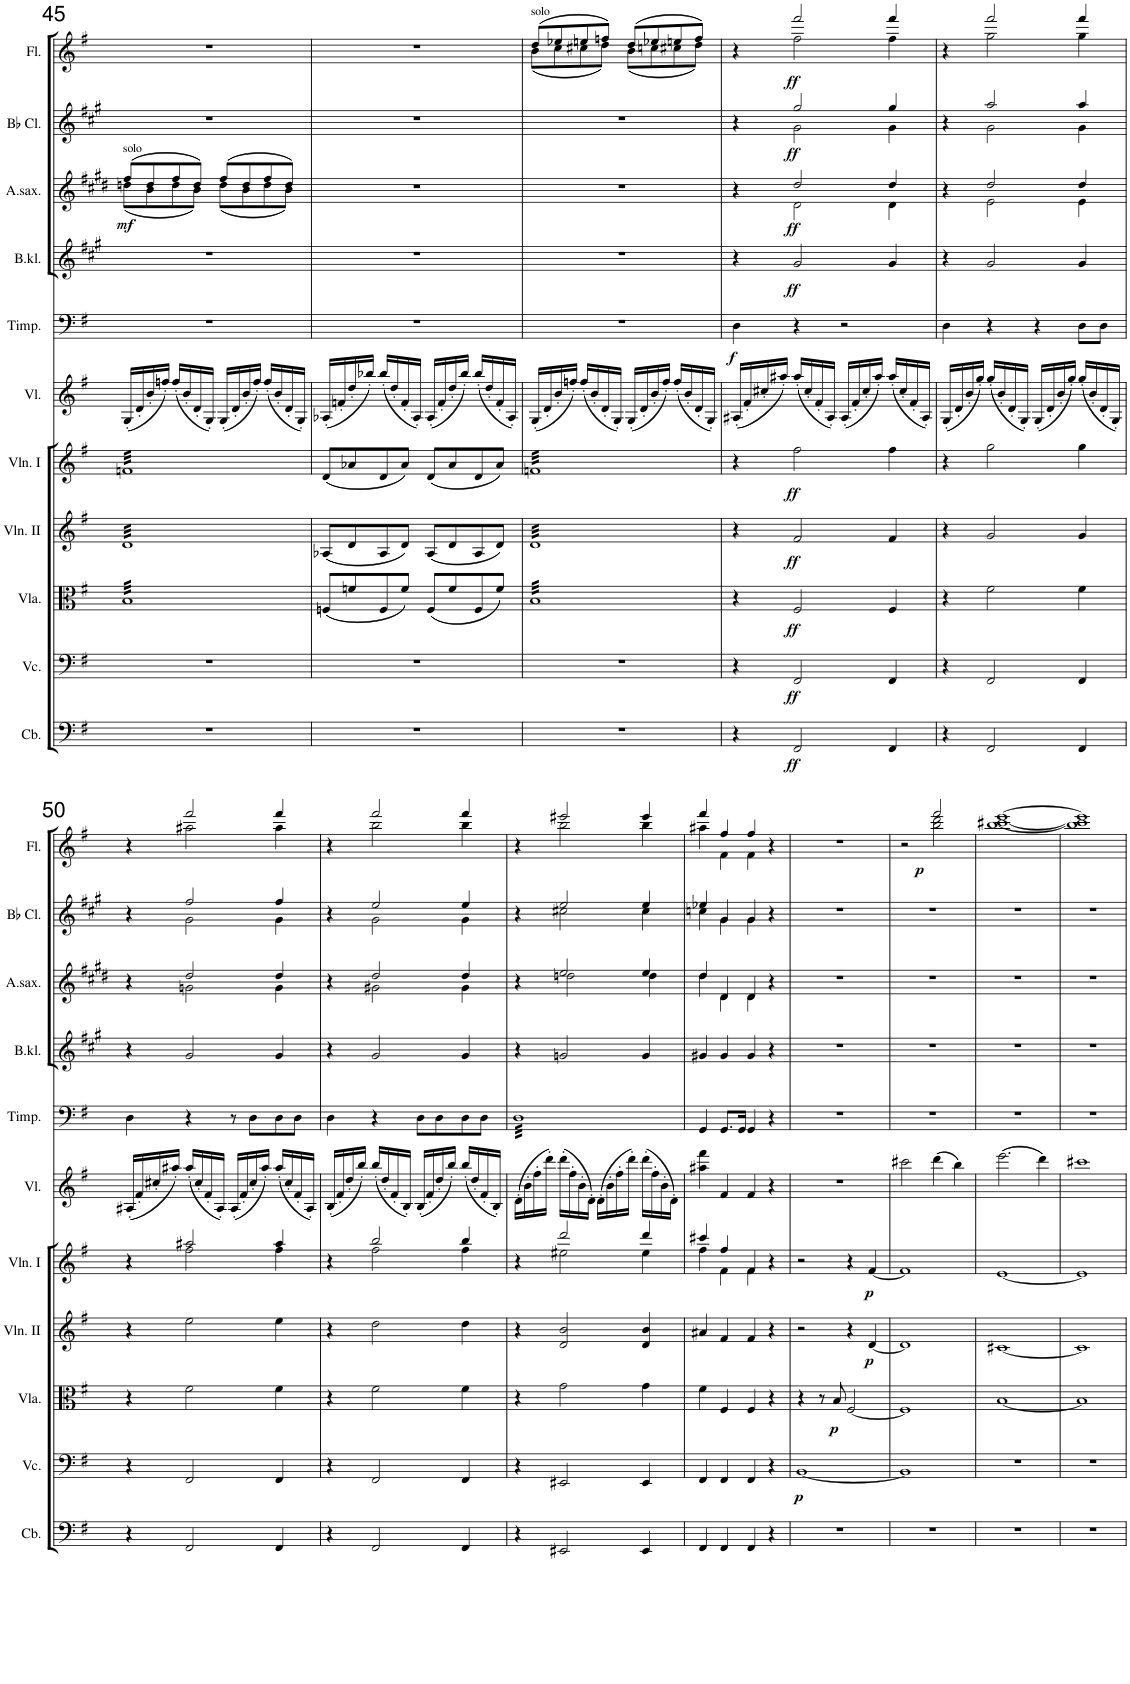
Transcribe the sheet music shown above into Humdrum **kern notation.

**kern	**dynam	**kern	**dynam	**kern	**dynam	**kern	**dynam	**kern	**dynam	**kern	**kern	**dynam	**kern	**dynam	**kern	**dynam	**kern	**dynam	**kern	**dynam
*part11	*part11	*part10	*part10	*part9	*part9	*part8	*part8	*part7	*part7	*part6	*part5	*part5	*part4	*part4	*part3	*part3	*part2	*part2	*part1	*part1
*staff11	*staff11	*staff10	*staff10	*staff9	*staff9	*staff8	*staff8	*staff7	*staff7	*staff6	*staff5	*staff5	*staff4	*staff4	*staff3	*staff3	*staff2	*staff2	*staff1	*staff1
*I"Contrabasses	*	*I"Violoncellos	*	*I"Violas	*	*I"Violins II	*	*I"Violins I	*	*I"Violine	*I"Timpani	*	*I"Bassklarinette	*	*I"Altsaxophon	*	*I"Clarinets in Bb	*	*I"Flutes	*
*I'Cb.	*	*I'Vc.	*	*I'Vla.	*	*I'Vln. II	*	*I'Vln. I	*	*I'Vl.	*I'Timp.	*	*I'B.kl.	*	*I'A.sax.	*	*	*	*I'Fl.	*
!!LO:PB:g=z
*clefF4	*	*clefF4	*	*clefC3	*	*clefG2	*	*clefG2	*	*clefG2	*clefF4	*	*clefG2	*	*clefG2	*	*clefG2	*	*clefG2	*
*Trd7c12	*	*	*	*	*	*	*	*	*	*	*	*	*Trd8c14	*	*Trd5c9	*	*Trd1c2	*	*	*
*k[f#]	*	*k[f#]	*	*k[f#]	*	*k[f#]	*	*k[f#]	*	*k[f#]	*k[f#]	*	*k[f#c#g#]	*	*k[f#c#g#d#]	*	*k[f#c#g#]	*	*k[f#]	*
*M4/4	*	*M4/4	*	*M4/4	*	*M4/4	*	*M4/4	*	*M4/4	*M4/4	*	*M4/4	*	*M4/4	*	*M4/4	*	*M4/4	*
*met(c)	*	*met(c)	*	*met(c)	*	*met(c)	*	*met(c)	*	*met(c)	*met(c)	*	*met(c)	*	*met(c)	*	*met(c)	*	*met(c)	*
=45	=45	=45	=45	=45	=45	=45	=45	=45	=45	=45	=45	=45	=45	=45	=45	=45	=45	=45	=45	=45
*	*	*	*	*	*	*	*	*	*	*	*	*	*	*	*^	*	*	*	*	*
!	!	!	!	!	!	!	!	!	!	!	!	!	!	!	!LO:TX:a:t=solo	!	!	!	!	!	!
!	!	!	!	!	!	!	!	!	!	!	!	!	!	!	!	!	!LO:DY:b	!	!	!	!
*	*	*	*	*tremolo	*	*	*	*	*	*	*	*	*	*	*	*	*	*	*	*	*
*	*	*	*	*	*	*tremolo	*	*	*	*	*	*	*	*	*	*	*	*	*	*	*
*	*	*	*	*	*	*	*	*tremolo	*	*	*	*	*	*	*	*	*	*	*	*	*
1r	.	1r	.	32BLLL	.	32dLLL	.	32fnLLL	.	(16G'/LL	1r	.	1r	.	(8ff#/L	(8ddn\L	mf	1r	.	1r	.
.	.	.	.	32B	.	32d	.	32fn	.	.	.	.	.	.	.	.	.	.	.	.	.
.	.	.	.	32B	.	32d	.	32fn	.	16d'/	.	.	.	.	.	.	.	.	.	.	.
.	.	.	.	32B	.	32d	.	32fn	.	.	.	.	.	.	.	.	.	.	.	.	.
.	.	.	.	32B	.	32d	.	32fn	.	16b'/	.	.	.	.	8dd/	8b\	.	.	.	.	.
.	.	.	.	32B	.	32d	.	32fn	.	.	.	.	.	.	.	.	.	.	.	.	.
.	.	.	.	32B	.	32d	.	32fn	.	16ffn'/JJ)	.	.	.	.	.	.	.	.	.	.	.
.	.	.	.	32B	.	32d	.	32fn	.	.	.	.	.	.	.	.	.	.	.	.	.
.	.	.	.	32B	.	32d	.	32fn	.	(16ff'/LL	.	.	.	.	8ff#/	8dd\	.	.	.	.	.
.	.	.	.	32B	.	32d	.	32fn	.	.	.	.	.	.	.	.	.	.	.	.	.
.	.	.	.	32B	.	32d	.	32fn	.	16b'/	.	.	.	.	.	.	.	.	.	.	.
.	.	.	.	32B	.	32d	.	32fn	.	.	.	.	.	.	.	.	.	.	.	.	.
.	.	.	.	32B	.	32d	.	32fn	.	16d'/	.	.	.	.	8dd/J)	8b\J)	.	.	.	.	.
.	.	.	.	32B	.	32d	.	32fn	.	.	.	.	.	.	.	.	.	.	.	.	.
.	.	.	.	32B	.	32d	.	32fn	.	16G'/JJ)	.	.	.	.	.	.	.	.	.	.	.
.	.	.	.	32B	.	32d	.	32fn	.	.	.	.	.	.	.	.	.	.	.	.	.
.	.	.	.	32B	.	32d	.	32fn	.	(16G'/LL	.	.	.	.	(8ff#/L	(8dd\L	.	.	.	.	.
.	.	.	.	32B	.	32d	.	32fn	.	.	.	.	.	.	.	.	.	.	.	.	.
.	.	.	.	32B	.	32d	.	32fn	.	16d'/	.	.	.	.	.	.	.	.	.	.	.
.	.	.	.	32B	.	32d	.	32fn	.	.	.	.	.	.	.	.	.	.	.	.	.
.	.	.	.	32B	.	32d	.	32fn	.	16b'/	.	.	.	.	8dd/	8b\	.	.	.	.	.
.	.	.	.	32B	.	32d	.	32fn	.	.	.	.	.	.	.	.	.	.	.	.	.
.	.	.	.	32B	.	32d	.	32fn	.	16ff'/JJ)	.	.	.	.	.	.	.	.	.	.	.
.	.	.	.	32B	.	32d	.	32fn	.	.	.	.	.	.	.	.	.	.	.	.	.
.	.	.	.	32B	.	32d	.	32fn	.	(16ff'/LL	.	.	.	.	8ff#/	8dd\	.	.	.	.	.
.	.	.	.	32B	.	32d	.	32fn	.	.	.	.	.	.	.	.	.	.	.	.	.
.	.	.	.	32B	.	32d	.	32fn	.	16b'/	.	.	.	.	.	.	.	.	.	.	.
.	.	.	.	32B	.	32d	.	32fn	.	.	.	.	.	.	.	.	.	.	.	.	.
.	.	.	.	32B	.	32d	.	32fn	.	16d'/	.	.	.	.	8dd/J)	8b\J)	.	.	.	.	.
.	.	.	.	32B	.	32d	.	32fn	.	.	.	.	.	.	.	.	.	.	.	.	.
.	.	.	.	32B	.	32d	.	32fn	.	16G'/JJ)	.	.	.	.	.	.	.	.	.	.	.
.	.	.	.	32BJJJ	.	32dJJJ	.	32fnJJJ	.	.	.	.	.	.	.	.	.	.	.	.	.
*	*	*	*	*	*	*	*	*Xtremolo	*	*	*	*	*	*	*	*	*	*	*	*	*
*	*	*	*	*	*	*Xtremolo	*	*	*	*	*	*	*	*	*	*	*	*	*	*	*
*	*	*	*	*Xtremolo	*	*	*	*	*	*	*	*	*	*	*	*	*	*	*	*	*
*	*	*	*	*	*	*	*	*	*	*	*	*	*	*	*v	*v	*	*	*	*	*
=46	=46	=46	=46	=46	=46	=46	=46	=46	=46	=46	=46	=46	=46	=46	=46	=46	=46	=46	=46	=46
1r	.	1r	.	(8Fn/L	.	(8A-X/L	.	(8d/L	.	(16A-X'/LL	1r	.	1r	.	1r	.	1r	.	1r	.
.	.	.	.	.	.	.	.	.	.	16fn'/	.	.	.	.	.	.	.	.	.	.
.	.	.	.	8fn/	.	8d/	.	8a-X/	.	16dd'/	.	.	.	.	.	.	.	.	.	.
.	.	.	.	.	.	.	.	.	.	16bb-X'/JJ)	.	.	.	.	.	.	.	.	.	.
.	.	.	.	8F/	.	8A-/	.	8d/	.	(16bb-'/LL	.	.	.	.	.	.	.	.	.	.
.	.	.	.	.	.	.	.	.	.	16dd'/	.	.	.	.	.	.	.	.	.	.
.	.	.	.	8f/J)	.	8d/J)	.	8a-/J)	.	16f'/	.	.	.	.	.	.	.	.	.	.
.	.	.	.	.	.	.	.	.	.	16A-'/JJ)	.	.	.	.	.	.	.	.	.	.
.	.	.	.	(8F/L	.	(8A-/L	.	(8d/L	.	(16A-'/LL	.	.	.	.	.	.	.	.	.	.
.	.	.	.	.	.	.	.	.	.	16f'/	.	.	.	.	.	.	.	.	.	.
.	.	.	.	8f/	.	8d/	.	8a-/	.	16dd'/	.	.	.	.	.	.	.	.	.	.
.	.	.	.	.	.	.	.	.	.	16bb-'/JJ)	.	.	.	.	.	.	.	.	.	.
.	.	.	.	8F/	.	8A-/	.	8d/	.	(16bb-'/LL	.	.	.	.	.	.	.	.	.	.
.	.	.	.	.	.	.	.	.	.	16dd'/	.	.	.	.	.	.	.	.	.	.
.	.	.	.	8f/J)	.	8d/J)	.	8a-/J)	.	16f'/	.	.	.	.	.	.	.	.	.	.
.	.	.	.	.	.	.	.	.	.	16A-'/JJ)	.	.	.	.	.	.	.	.	.	.
=47	=47	=47	=47	=47	=47	=47	=47	=47	=47	=47	=47	=47	=47	=47	=47	=47	=47	=47	=47	=47
*	*	*	*	*	*	*	*	*	*	*	*	*	*	*	*	*	*	*	*^	*
!	!	!	!	!	!	!	!	!	!	!	!	!	!	!	!	!	!	!	!LO:TX:a:t=solo	!	!
*	*	*	*	*tremolo	*	*	*	*	*	*	*	*	*	*	*	*	*	*	*	*	*
*	*	*	*	*	*	*tremolo	*	*	*	*	*	*	*	*	*	*	*	*	*	*	*
*	*	*	*	*	*	*	*	*tremolo	*	*	*	*	*	*	*	*	*	*	*	*	*
1r	.	1r	.	32BLLL	.	32dLLL	.	32fnLLL	.	(16G'/LL	1r	.	1r	.	1r	.	1r	.	(8dd/L	(8b\L	.
.	.	.	.	32B	.	32d	.	32fn	.	.	.	.	.	.	.	.	.	.	.	.	.
.	.	.	.	32B	.	32d	.	32fn	.	16d'/	.	.	.	.	.	.	.	.	.	.	.
.	.	.	.	32B	.	32d	.	32fn	.	.	.	.	.	.	.	.	.	.	.	.	.
.	.	.	.	32B	.	32d	.	32fn	.	16b'/	.	.	.	.	.	.	.	.	8ee-X/	8cc\	.
.	.	.	.	32B	.	32d	.	32fn	.	.	.	.	.	.	.	.	.	.	.	.	.
.	.	.	.	32B	.	32d	.	32fn	.	16ffn'/JJ)	.	.	.	.	.	.	.	.	.	.	.
.	.	.	.	32B	.	32d	.	32fn	.	.	.	.	.	.	.	.	.	.	.	.	.
.	.	.	.	32B	.	32d	.	32fn	.	(16ff'/LL	.	.	.	.	.	.	.	.	8een/	8cc#X\	.
.	.	.	.	32B	.	32d	.	32fn	.	.	.	.	.	.	.	.	.	.	.	.	.
.	.	.	.	32B	.	32d	.	32fn	.	16b'/	.	.	.	.	.	.	.	.	.	.	.
.	.	.	.	32B	.	32d	.	32fn	.	.	.	.	.	.	.	.	.	.	.	.	.
.	.	.	.	32B	.	32d	.	32fn	.	16d'/	.	.	.	.	.	.	.	.	8ffn/J)	8dd\J)	.
.	.	.	.	32B	.	32d	.	32fn	.	.	.	.	.	.	.	.	.	.	.	.	.
.	.	.	.	32B	.	32d	.	32fn	.	16G'/JJ)	.	.	.	.	.	.	.	.	.	.	.
.	.	.	.	32B	.	32d	.	32fn	.	.	.	.	.	.	.	.	.	.	.	.	.
.	.	.	.	32B	.	32d	.	32fn	.	(16G'/LL	.	.	.	.	.	.	.	.	(8dd/L	(8b\L	.
.	.	.	.	32B	.	32d	.	32fn	.	.	.	.	.	.	.	.	.	.	.	.	.
.	.	.	.	32B	.	32d	.	32fn	.	16d'/	.	.	.	.	.	.	.	.	.	.	.
.	.	.	.	32B	.	32d	.	32fn	.	.	.	.	.	.	.	.	.	.	.	.	.
.	.	.	.	32B	.	32d	.	32fn	.	16b'/	.	.	.	.	.	.	.	.	8ee-X/	8ccn\	.
.	.	.	.	32B	.	32d	.	32fn	.	.	.	.	.	.	.	.	.	.	.	.	.
.	.	.	.	32B	.	32d	.	32fn	.	16ff'/JJ)	.	.	.	.	.	.	.	.	.	.	.
.	.	.	.	32B	.	32d	.	32fn	.	.	.	.	.	.	.	.	.	.	.	.	.
.	.	.	.	32B	.	32d	.	32fn	.	(16ff'/LL	.	.	.	.	.	.	.	.	8een/	8cc#X\	.
.	.	.	.	32B	.	32d	.	32fn	.	.	.	.	.	.	.	.	.	.	.	.	.
.	.	.	.	32B	.	32d	.	32fn	.	16b'/	.	.	.	.	.	.	.	.	.	.	.
.	.	.	.	32B	.	32d	.	32fn	.	.	.	.	.	.	.	.	.	.	.	.	.
.	.	.	.	32B	.	32d	.	32fn	.	16d'/	.	.	.	.	.	.	.	.	8ff/J)	8dd\J)	.
.	.	.	.	32B	.	32d	.	32fn	.	.	.	.	.	.	.	.	.	.	.	.	.
.	.	.	.	32B	.	32d	.	32fn	.	16G'/JJ)	.	.	.	.	.	.	.	.	.	.	.
.	.	.	.	32BJJJ	.	32dJJJ	.	32fnJJJ	.	.	.	.	.	.	.	.	.	.	.	.	.
*	*	*	*	*	*	*	*	*Xtremolo	*	*	*	*	*	*	*	*	*	*	*	*	*
*	*	*	*	*	*	*Xtremolo	*	*	*	*	*	*	*	*	*	*	*	*	*	*	*
*	*	*	*	*Xtremolo	*	*	*	*	*	*	*	*	*	*	*	*	*	*	*	*	*
=48	=48	=48	=48	=48	=48	=48	=48	=48	=48	=48	=48	=48	=48	=48	=48	=48	=48	=48	=48	=48	=48
*	*	*	*	*	*	*	*	*	*	*	*	*	*	*	*^	*	*^	*	*	*	*
!	!	!	!	!	!	!	!	!	!	!	!	!LO:DY:b	!	!	!	!	!	!	!	!	!	!	!
4r	.	4r	.	4r	.	4r	.	4r	.	(16A#X'/LL	4D\	f	4r	.	4r	4ryy	.	4r	4ryy	.	4r	4ryy	.
.	.	.	.	.	.	.	.	.	.	16f#'/	.	.	.	.	.	.	.	.	.	.	.	.	.
.	.	.	.	.	.	.	.	.	.	16cc#X'/	.	.	.	.	.	.	.	.	.	.	.	.	.
.	.	.	.	.	.	.	.	.	.	16aa#X'/JJ)	.	.	.	.	.	.	.	.	.	.	.	.	.
!	!LO:DY:b	!	!LO:DY:b	!	!LO:DY:b	!	!LO:DY:b	!	!LO:DY:b	!	!	!	!	!LO:DY:b	!	!	!LO:DY:b	!	!	!LO:DY:b	!	!	!LO:DY:b
2FF#/	ff	2FF#/	ff	2F#/	ff	2f#/	ff	2ff#\	ff	(16aa#'/LL	4r	.	2g#/	ff	2dd#/	2d#\	ff	2gg#/	2g#\	ff	2fff#/	2ff#\	ff
.	.	.	.	.	.	.	.	.	.	16cc#'/	.	.	.	.	.	.	.	.	.	.	.	.	.
.	.	.	.	.	.	.	.	.	.	16f#'/	.	.	.	.	.	.	.	.	.	.	.	.	.
.	.	.	.	.	.	.	.	.	.	16A#'/JJ)	.	.	.	.	.	.	.	.	.	.	.	.	.
.	.	.	.	.	.	.	.	.	.	(16A#'/LL	2r	.	.	.	.	.	.	.	.	.	.	.	.
.	.	.	.	.	.	.	.	.	.	16f#'/	.	.	.	.	.	.	.	.	.	.	.	.	.
.	.	.	.	.	.	.	.	.	.	16cc#'/	.	.	.	.	.	.	.	.	.	.	.	.	.
.	.	.	.	.	.	.	.	.	.	16aa#'/JJ)	.	.	.	.	.	.	.	.	.	.	.	.	.
4FF#/	.	4FF#/	.	4F#/	.	4f#/	.	4ff#\	.	(16aa#'/LL	.	.	4g#/	.	4dd#/	4d#\	.	4gg#/	4g#\	.	4fff#/	4ff#\	.
.	.	.	.	.	.	.	.	.	.	16cc#'/	.	.	.	.	.	.	.	.	.	.	.	.	.
.	.	.	.	.	.	.	.	.	.	16f#'/	.	.	.	.	.	.	.	.	.	.	.	.	.
.	.	.	.	.	.	.	.	.	.	16A#'/JJ)	.	.	.	.	.	.	.	.	.	.	.	.	.
=49	=49	=49	=49	=49	=49	=49	=49	=49	=49	=49	=49	=49	=49	=49	=49	=49	=49	=49	=49	=49	=49	=49	=49
4r	.	4r	.	4r	.	4r	.	4r	.	(16G'/LL	4D\	.	4r	.	4r	4ryy	.	4r	4ryy	.	4r	4ryy	.
.	.	.	.	.	.	.	.	.	.	16d'/	.	.	.	.	.	.	.	.	.	.	.	.	.
.	.	.	.	.	.	.	.	.	.	16b'/	.	.	.	.	.	.	.	.	.	.	.	.	.
.	.	.	.	.	.	.	.	.	.	16gg'/JJ)	.	.	.	.	.	.	.	.	.	.	.	.	.
2FF#/	.	2FF#/	.	2f#\	.	2g/	.	2gg\	.	(16gg'/LL	4r	.	2g#/	.	2dd#/	2e\	.	2aa/	2g#\	.	2fff#/	2gg\	.
.	.	.	.	.	.	.	.	.	.	16b'/	.	.	.	.	.	.	.	.	.	.	.	.	.
.	.	.	.	.	.	.	.	.	.	16d'/	.	.	.	.	.	.	.	.	.	.	.	.	.
.	.	.	.	.	.	.	.	.	.	16G'/JJ)	.	.	.	.	.	.	.	.	.	.	.	.	.
.	.	.	.	.	.	.	.	.	.	(16G'/LL	4r	.	.	.	.	.	.	.	.	.	.	.	.
.	.	.	.	.	.	.	.	.	.	16d'/	.	.	.	.	.	.	.	.	.	.	.	.	.
.	.	.	.	.	.	.	.	.	.	16b'/	.	.	.	.	.	.	.	.	.	.	.	.	.
.	.	.	.	.	.	.	.	.	.	16gg'/JJ)	.	.	.	.	.	.	.	.	.	.	.	.	.
4FF#/	.	4FF#/	.	4f#\	.	4g/	.	4gg\	.	(16gg'/LL	8D\L	.	4g#/	.	4dd#/	4e\	.	4aa/	4g#\	.	4fff#/	4gg\	.
.	.	.	.	.	.	.	.	.	.	16b'/	.	.	.	.	.	.	.	.	.	.	.	.	.
.	.	.	.	.	.	.	.	.	.	16d'/	8D\J	.	.	.	.	.	.	.	.	.	.	.	.
.	.	.	.	.	.	.	.	.	.	16G'/JJ)	.	.	.	.	.	.	.	.	.	.	.	.	.
!!LO:LB:g=z	!!
=50	=50	=50	=50	=50	=50	=50	=50	=50	=50	=50	=50	=50	=50	=50	=50	=50	=50	=50	=50	=50	=50	=50	=50
*	*	*	*	*	*	*	*	*^	*	*	*	*	*	*	*	*	*	*	*	*	*	*	*
4r	.	4r	.	4r	.	4r	.	4r	4ryy	.	(16A#X'/LL	4D\	.	4r	.	4r	4ryy	.	4r	4ryy	.	4r	4ryy	.
.	.	.	.	.	.	.	.	.	.	.	16f#'/	.	.	.	.	.	.	.	.	.	.	.	.	.
.	.	.	.	.	.	.	.	.	.	.	16cc#X'/	.	.	.	.	.	.	.	.	.	.	.	.	.
.	.	.	.	.	.	.	.	.	.	.	16aa#X'/JJ)	.	.	.	.	.	.	.	.	.	.	.	.	.
2FF#/	.	2FF#/	.	2f#\	.	2ee\	.	2aa#X/	2ff#\	.	(16aa#'/LL	4r	.	2g#/	.	2dd#/	2gn\	.	2ff#/	2g#\	.	2fff#/	2aa#X\	.
.	.	.	.	.	.	.	.	.	.	.	16cc#'/	.	.	.	.	.	.	.	.	.	.	.	.	.
.	.	.	.	.	.	.	.	.	.	.	16f#'/	.	.	.	.	.	.	.	.	.	.	.	.	.
.	.	.	.	.	.	.	.	.	.	.	16A#'/JJ)	.	.	.	.	.	.	.	.	.	.	.	.	.
.	.	.	.	.	.	.	.	.	.	.	(16A#'/LL	8r	.	.	.	.	.	.	.	.	.	.	.	.
.	.	.	.	.	.	.	.	.	.	.	16f#'/	.	.	.	.	.	.	.	.	.	.	.	.	.
.	.	.	.	.	.	.	.	.	.	.	16cc#'/	8D\L	.	.	.	.	.	.	.	.	.	.	.	.
.	.	.	.	.	.	.	.	.	.	.	16aa#'/JJ)	.	.	.	.	.	.	.	.	.	.	.	.	.
4FF#/	.	4FF#/	.	4f#\	.	4ee\	.	4aa#/	4ff#\	.	(16aa#'/LL	8D\	.	4g#/	.	4dd#/	4g\	.	4ff#/	4g#\	.	4fff#/	4aa#\	.
.	.	.	.	.	.	.	.	.	.	.	16cc#'/	.	.	.	.	.	.	.	.	.	.	.	.	.
.	.	.	.	.	.	.	.	.	.	.	16f#'/	8D\J	.	.	.	.	.	.	.	.	.	.	.	.
.	.	.	.	.	.	.	.	.	.	.	16A#'/JJ)	.	.	.	.	.	.	.	.	.	.	.	.	.
=51	=51	=51	=51	=51	=51	=51	=51	=51	=51	=51	=51	=51	=51	=51	=51	=51	=51	=51	=51	=51	=51	=51	=51	=51
4r	.	4r	.	4r	.	4r	.	4r	4ryy	.	(16B'/LL	4D\	.	4r	.	4r	4ryy	.	4r	4ryy	.	4r	4ryy	.
.	.	.	.	.	.	.	.	.	.	.	16f#'/	.	.	.	.	.	.	.	.	.	.	.	.	.
.	.	.	.	.	.	.	.	.	.	.	16dd'/	.	.	.	.	.	.	.	.	.	.	.	.	.
.	.	.	.	.	.	.	.	.	.	.	16bb'/JJ)	.	.	.	.	.	.	.	.	.	.	.	.	.
2FF#/	.	2FF#/	.	2f#\	.	2dd\	.	2bb/	2ff#\	.	(16bb'/LL	4r	.	2g#/	.	2dd#/	2g#X\	.	2ee/	2g#\	.	2fff#/	2bb\	.
.	.	.	.	.	.	.	.	.	.	.	16dd'/	.	.	.	.	.	.	.	.	.	.	.	.	.
.	.	.	.	.	.	.	.	.	.	.	16f#'/	.	.	.	.	.	.	.	.	.	.	.	.	.
.	.	.	.	.	.	.	.	.	.	.	16B'/JJ)	.	.	.	.	.	.	.	.	.	.	.	.	.
.	.	.	.	.	.	.	.	.	.	.	(16B'/LL	8D\L	.	.	.	.	.	.	.	.	.	.	.	.
.	.	.	.	.	.	.	.	.	.	.	16f#'/	.	.	.	.	.	.	.	.	.	.	.	.	.
.	.	.	.	.	.	.	.	.	.	.	16dd'/	8D\	.	.	.	.	.	.	.	.	.	.	.	.
.	.	.	.	.	.	.	.	.	.	.	16bb'/JJ)	.	.	.	.	.	.	.	.	.	.	.	.	.
4FF#/	.	4FF#/	.	4f#\	.	4dd\	.	4bb/	4ff#\	.	(16bb'/LL	8D\	.	4g#/	.	4dd#/	4g#\	.	4ee/	4g#\	.	4fff#/	4bb\	.
.	.	.	.	.	.	.	.	.	.	.	16dd'/	.	.	.	.	.	.	.	.	.	.	.	.	.
.	.	.	.	.	.	.	.	.	.	.	16f#'/	8D\J	.	.	.	.	.	.	.	.	.	.	.	.
.	.	.	.	.	.	.	.	.	.	.	16B'/JJ)	.	.	.	.	.	.	.	.	.	.	.	.	.
=52	=52	=52	=52	=52	=52	=52	=52	=52	=52	=52	=52	=52	=52	=52	=52	=52	=52	=52	=52	=52	=52	=52	=52	=52
*	*	*	*	*	*	*	*	*	*	*	*	*tremolo	*	*	*	*	*	*	*	*	*	*	*	*
4r	.	4r	.	4r	.	4r	.	4r	4ryy	.	(16d'\LL	32DLLL	.	4r	.	4r	4ryy	.	4r	4ryy	.	4r	4ryy	.
.	.	.	.	.	.	.	.	.	.	.	.	32D	.	.	.	.	.	.	.	.	.	.	.	.
.	.	.	.	.	.	.	.	.	.	.	16b'\	32D	.	.	.	.	.	.	.	.	.	.	.	.
.	.	.	.	.	.	.	.	.	.	.	.	32D	.	.	.	.	.	.	.	.	.	.	.	.
.	.	.	.	.	.	.	.	.	.	.	16ff#'\	32D	.	.	.	.	.	.	.	.	.	.	.	.
.	.	.	.	.	.	.	.	.	.	.	.	32D	.	.	.	.	.	.	.	.	.	.	.	.
.	.	.	.	.	.	.	.	.	.	.	16ddd'\JJ)	32D	.	.	.	.	.	.	.	.	.	.	.	.
.	.	.	.	.	.	.	.	.	.	.	.	32D	.	.	.	.	.	.	.	.	.	.	.	.
2EE#X/	.	2EE#X/	.	2g\	.	2d/ 2b/	.	2ddd/	2ee#X\	.	(16ddd'\LL	32D	.	2gn/	.	2ee/	2ddn\	.	2ee/	2cc#X\	.	2eee#X/	2bb\	.
.	.	.	.	.	.	.	.	.	.	.	.	32D	.	.	.	.	.	.	.	.	.	.	.	.
.	.	.	.	.	.	.	.	.	.	.	16ff#'\	32D	.	.	.	.	.	.	.	.	.	.	.	.
.	.	.	.	.	.	.	.	.	.	.	.	32D	.	.	.	.	.	.	.	.	.	.	.	.
.	.	.	.	.	.	.	.	.	.	.	16b'\	32D	.	.	.	.	.	.	.	.	.	.	.	.
.	.	.	.	.	.	.	.	.	.	.	.	32D	.	.	.	.	.	.	.	.	.	.	.	.
.	.	.	.	.	.	.	.	.	.	.	16d'\JJ)	32D	.	.	.	.	.	.	.	.	.	.	.	.
.	.	.	.	.	.	.	.	.	.	.	.	32D	.	.	.	.	.	.	.	.	.	.	.	.
.	.	.	.	.	.	.	.	.	.	.	(16d'\LL	32D	.	.	.	.	.	.	.	.	.	.	.	.
.	.	.	.	.	.	.	.	.	.	.	.	32D	.	.	.	.	.	.	.	.	.	.	.	.
.	.	.	.	.	.	.	.	.	.	.	16b'\	32D	.	.	.	.	.	.	.	.	.	.	.	.
.	.	.	.	.	.	.	.	.	.	.	.	32D	.	.	.	.	.	.	.	.	.	.	.	.
.	.	.	.	.	.	.	.	.	.	.	16ff#'\	32D	.	.	.	.	.	.	.	.	.	.	.	.
.	.	.	.	.	.	.	.	.	.	.	.	32D	.	.	.	.	.	.	.	.	.	.	.	.
.	.	.	.	.	.	.	.	.	.	.	16ddd'\JJ)	32D	.	.	.	.	.	.	.	.	.	.	.	.
.	.	.	.	.	.	.	.	.	.	.	.	32D	.	.	.	.	.	.	.	.	.	.	.	.
4EE#/	.	4EE#/	.	4g\	.	4d/ 4b/	.	4ddd/	4ee#\	.	(16ddd'\LL	32D	.	4g/	.	4ee/	4dd\	.	4ee/	4cc#\	.	4eee#/	4bb\	.
.	.	.	.	.	.	.	.	.	.	.	.	32D	.	.	.	.	.	.	.	.	.	.	.	.
.	.	.	.	.	.	.	.	.	.	.	16ff#'\	32D	.	.	.	.	.	.	.	.	.	.	.	.
.	.	.	.	.	.	.	.	.	.	.	.	32D	.	.	.	.	.	.	.	.	.	.	.	.
.	.	.	.	.	.	.	.	.	.	.	16b'\	32D	.	.	.	.	.	.	.	.	.	.	.	.
.	.	.	.	.	.	.	.	.	.	.	.	32D	.	.	.	.	.	.	.	.	.	.	.	.
.	.	.	.	.	.	.	.	.	.	.	16d'\JJ)	32D	.	.	.	.	.	.	.	.	.	.	.	.
.	.	.	.	.	.	.	.	.	.	.	.	32DJJJ	.	.	.	.	.	.	.	.	.	.	.	.
*	*	*	*	*	*	*	*	*	*	*	*	*Xtremolo	*	*	*	*	*	*	*	*	*	*	*	*
=53	=53	=53	=53	=53	=53	=53	=53	=53	=53	=53	=53	=53	=53	=53	=53	=53	=53	=53	=53	=53	=53	=53	=53	=53
4FF#/	.	4FF#/	.	4f#\	.	4a#X/	.	4ccc#X/	4ff#\	.	4aa#X\ 4fff#\	4GG/	.	4g#X/	.	4dd#/	4dd#\	.	4ee-X/	4ccn\	.	4fff#/	4aa#X\	.
4FF#/	.	4FF#/	.	4F#/	.	4f#/	.	4ff#/	4f#\	.	4f#/	8.GG/L	.	4g#/	.	4d#/	4d#\	.	4g#/	4g#\	.	4ff#/	4f#\	.
.	.	.	.	.	.	.	.	.	.	.	.	16GG/Jk	.	.	.	.	.	.	.	.	.	.	.	.
4FF#/	.	4FF#/	.	4F#/	.	4f#/	.	4f#/	4f#\	.	4f#/	4GG/	.	4g#/	.	4d#/	4d#\	.	4g#/	4g#\	.	4ff#/	4f#\	.
4r	.	4r	.	4r	.	4r	.	4r	4ryy	.	4r	4r	.	4r	.	4r	4ryy	.	4r	4ryy	.	4r	4ryy	.
=54	=54	=54	=54	=54	=54	=54	=54	=54	=54	=54	=54	=54	=54	=54	=54	=54	=54	=54	=54	=54	=54	=54	=54	=54
!	!	!	!LO:DY:b	!	!	!	!	!	!	!	!	!	!	!	!	!	!	!	!	!	!	!	!	!
*	*	*	*	*	*	*	*	*	*	*	*	*	*	*	*	*v	*v	*	*	*	*	*v	*v	*
*	*	*	*	*	*	*	*	*v	*v	*	*	*	*	*	*	*	*	*v	*v	*	*	*
1r	.	[1BB	p	4r	.	2r	.	2r	.	1r	1r	.	1r	.	1r	.	1r	.	1r	.
.	.	.	.	8r	.	.	.	.	.	.	.	.	.	.	.	.	.	.	.	.
!	!	!	!	!	!LO:DY:b	!	!	!	!	!	!	!	!	!	!	!	!	!	!	!
.	.	.	.	8B/	p	.	.	.	.	.	.	.	.	.	.	.	.	.	.	.
.	.	.	.	[2F#/	.	4r	.	4r	.	.	.	.	.	.	.	.	.	.	.	.
!	!	!	!	!	!	!	!LO:DY:b	!	!LO:DY:b	!	!	!	!	!	!	!	!	!	!	!
.	.	.	.	.	.	[4d/	p	[4f#/	p	.	.	.	.	.	.	.	.	.	.	.
=55	=55	=55	=55	=55	=55	=55	=55	=55	=55	=55	=55	=55	=55	=55	=55	=55	=55	=55	=55	=55
*	*	*	*	*	*	*	*	*	*	*	*	*	*	*	*	*	*	*	*^	*
1r	.	1BB]	.	1F#]	.	1d]	.	1f#]	.	2ccc#X\	1r	.	1r	.	1r	.	1r	.	2r	2ryy	.
!	!	!	!	!	!	!	!	!	!	!	!	!	!	!	!	!	!	!	!	!	!LO:DY:b
.	.	.	.	.	.	.	.	.	.	(4ddd\	.	.	.	.	.	.	.	.	2fff#/	2bb\ 2ddd\	p
.	.	.	.	.	.	.	.	.	.	4bb\)	.	.	.	.	.	.	.	.	.	.	.
=56	=56	=56	=56	=56	=56	=56	=56	=56	=56	=56	=56	=56	=56	=56	=56	=56	=56	=56	=56	=56	=56
1r	.	1r	.	[1B	.	[1c#X	.	[1e	.	(2.eee\	1r	.	1r	.	1r	.	1r	.	[1eee	[1bb [1ccc#X	.
.	.	.	.	.	.	.	.	.	.	4ddd\)	.	.	.	.	.	.	.	.	.	.	.
=57	=57	=57	=57	=57	=57	=57	=57	=57	=57	=57	=57	=57	=57	=57	=57	=57	=57	=57	=57	=57	=57
1r	.	1r	.	1B]	.	1c#]	.	1e]	.	1ccc#X	1r	.	1r	.	1r	.	1r	.	1eee]	1bb] 1ccc#]	.
*	*	*	*	*	*	*	*	*	*	*	*	*	*	*	*	*	*	*	*v	*v	*
=	=	=	=	=	=	=	=	=	=	=	=	=	=	=	=	=	=	=	=	=
*-	*-	*-	*-	*-	*-	*-	*-	*-	*-	*-	*-	*-	*-	*-	*-	*-	*-	*-	*-	*-
